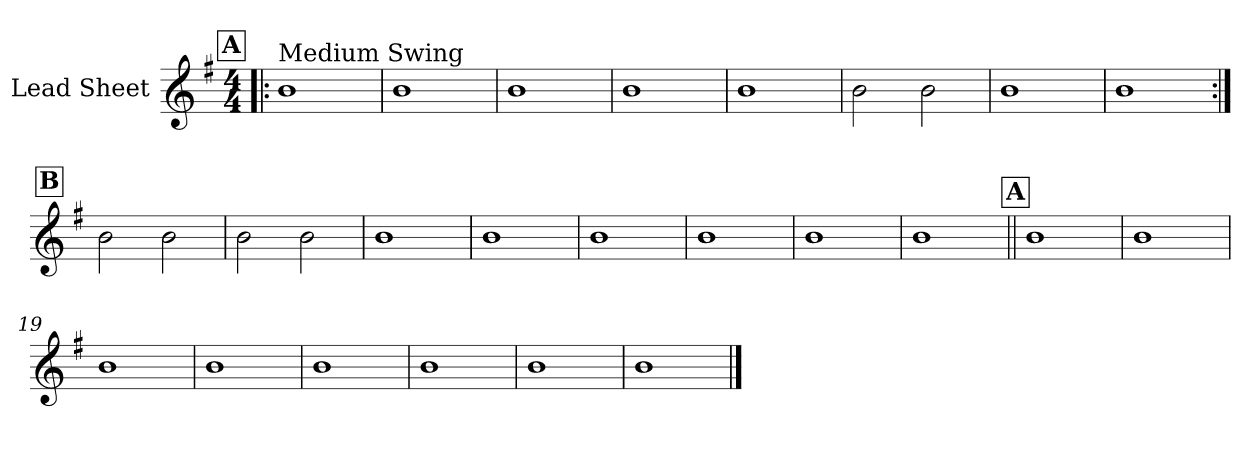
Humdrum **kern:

**kern
*part1
*staff1
*I"Lead Sheet
*clefG2
*k[f#]
*G:
*M4/4
!!LO:REH:place=s1:a:fs=14:t=A
=1!|:
!LO:TX:a:t=Medium Swing
1b
=2
1b
=3
1b
=4
1b
!!LO:LB:g=z
=5
1b
=6
2b\
2b\
=7
1b
=8
1b
!!LO:LB:g=z
!!LO:REH:place=s1:a:fs=14:t=B
=9:|!
2b\
2b\
=10
2b\
2b\
=11
1b
=12
1b
!!LO:LB:g=z
=13
1b
=14
1b
=15
1b
=16
1b
!!LO:LB:g=z
!!LO:REH:place=s1:a:fs=14:t=A
=17||
1b
=18
1b
=19
1b
=20
1b
!!LO:LB:g=z
=21
1b
=22
1b
=23
1b
=24
1b
==
*-
